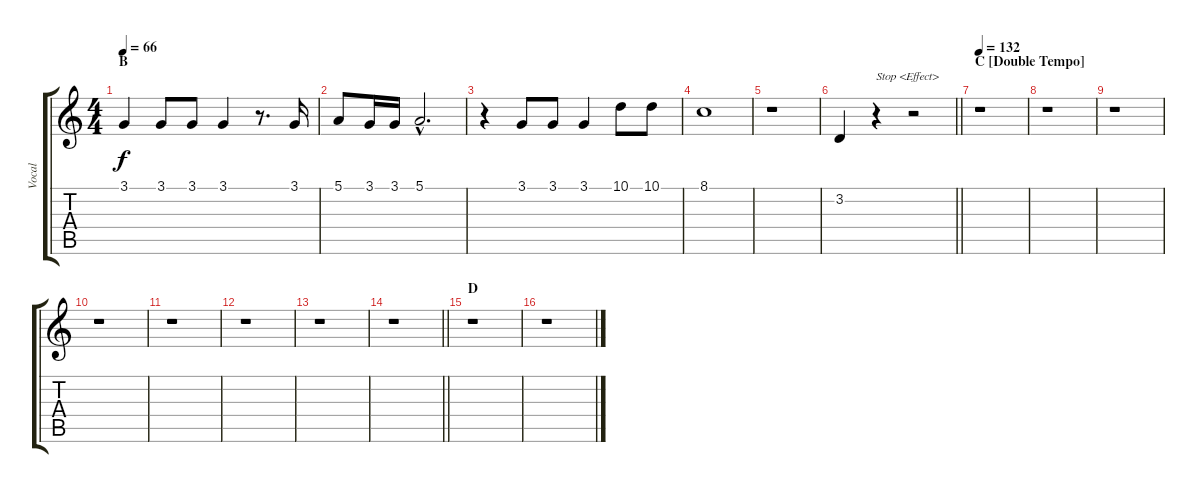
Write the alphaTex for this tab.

\track ("Vocal" "Vocal") {instrument tenorsax}
\staff {score tabs}
\tuning (E4 B3 G3 D3 A2 E2) {hide}
\ts (4 4)
\section ("" "B")
\tempo 66
\clef g2
\ks c
3.1.4{dy f} 3.1.8 3.1.8 3.1.4 r.8{d} 3.1.16 |
5.1.8 3.1.16 3.1.16 5.1{hac}.2{d} |
r.4 3.1.8 3.1.8 3.1.4 10.1.8 10.1.8 |
8.1.1 |
r.1 |
\barLineRight lightlight
3.2.4 r.4{txt "Stop <Effect>"} r.2{volume 15} |
\section ("" "C [Double Tempo]")
\tempo 132
r.1 |
r.1 |
r.1 |
r.1 |
r.1 |
r.1 |
r.1 |
\barLineRight lightlight
r.1 |
\section ("" "D")
r.1 |
r.1
